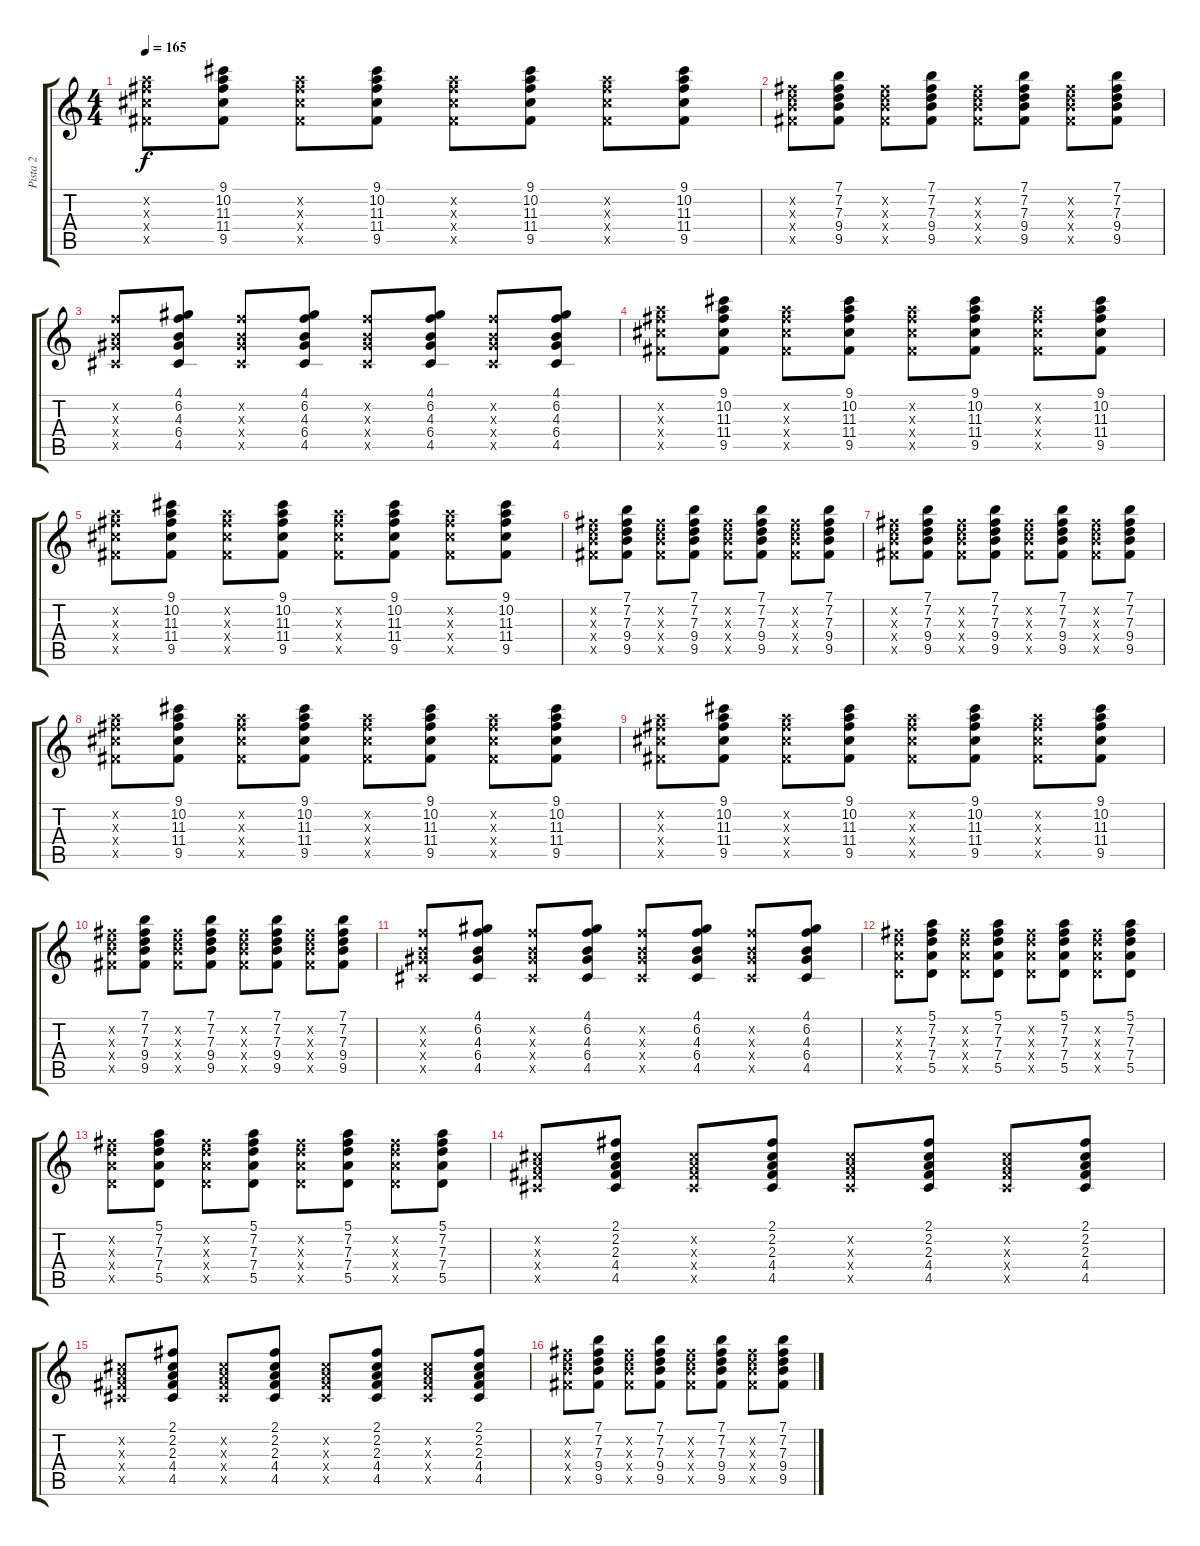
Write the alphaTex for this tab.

\track ("Pista 2" "Pista 2") {instrument electricguitarclean}
\staff {score tabs}
\tuning (E4 B3 G3 D3 A2 E2) {hide}
\ts (4 4)
\tempo 165
\clef g2
\ks c
(10.2{x} 11.3{x} 11.4{x} 9.5{x}).8{dy f} (9.1 10.2 11.3 11.4 9.5).8 (10.2{x} 11.3{x} 11.4{x} 9.5{x}).8 (9.1 10.2 11.3 11.4 9.5).8 (10.2{x} 11.3{x} 11.4{x} 9.5{x}).8 (9.1 10.2 11.3 11.4 9.5).8 (10.2{x} 11.3{x} 11.4{x} 9.5{x}).8 (9.1 10.2 11.3 11.4 9.5).8 |
(7.2{x} 7.3{x} 9.4{x} 9.5{x}).8 (7.1 7.2 7.3 9.4 9.5).8 (7.2{x} 7.3{x} 9.4{x} 9.5{x}).8 (7.1 7.2 7.3 9.4 9.5).8 (7.2{x} 7.3{x} 9.4{x} 9.5{x}).8 (7.1 7.2 7.3 9.4 9.5).8 (7.2{x} 7.3{x} 9.4{x} 9.5{x}).8 (7.1 7.2 7.3 9.4 9.5).8 |
(6.2{x} 4.3{x} 6.4{x} 4.5{x}).8 (4.1 6.2 4.3 6.4 4.5).8 (6.2{x} 4.3{x} 6.4{x} 4.5{x}).8 (4.1 6.2 4.3 6.4 4.5).8 (6.2{x} 4.3{x} 6.4{x} 4.5{x}).8 (4.1 6.2 4.3 6.4 4.5).8 (6.2{x} 4.3{x} 6.4{x} 4.5{x}).8 (4.1 6.2 4.3 6.4 4.5).8 |
(10.2{x} 11.3{x} 11.4{x} 9.5{x}).8 (9.1 10.2 11.3 11.4 9.5).8 (10.2{x} 11.3{x} 11.4{x} 9.5{x}).8 (9.1 10.2 11.3 11.4 9.5).8 (10.2{x} 11.3{x} 11.4{x} 9.5{x}).8 (9.1 10.2 11.3 11.4 9.5).8 (10.2{x} 11.3{x} 11.4{x} 9.5{x}).8 (9.1 10.2 11.3 11.4 9.5).8 |
(10.2{x} 11.3{x} 11.4{x} 9.5{x}).8 (9.1 10.2 11.3 11.4 9.5).8 (10.2{x} 11.3{x} 11.4{x} 9.5{x}).8 (9.1 10.2 11.3 11.4 9.5).8 (10.2{x} 11.3{x} 11.4{x} 9.5{x}).8 (9.1 10.2 11.3 11.4 9.5).8 (10.2{x} 11.3{x} 11.4{x} 9.5{x}).8 (9.1 10.2 11.3 11.4 9.5).8 |
(7.2{x} 7.3{x} 9.4{x} 9.5{x}).8 (7.1 7.2 7.3 9.4 9.5).8 (7.2{x} 7.3{x} 9.4{x} 9.5{x}).8 (7.1 7.2 7.3 9.4 9.5).8 (7.2{x} 7.3{x} 9.4{x} 9.5{x}).8 (7.1 7.2 7.3 9.4 9.5).8 (7.2{x} 7.3{x} 9.4{x} 9.5{x}).8 (7.1 7.2 7.3 9.4 9.5).8 |
(7.2{x} 7.3{x} 9.4{x} 9.5{x}).8 (7.1 7.2 7.3 9.4 9.5).8 (7.2{x} 7.3{x} 9.4{x} 9.5{x}).8 (7.1 7.2 7.3 9.4 9.5).8 (7.2{x} 7.3{x} 9.4{x} 9.5{x}).8 (7.1 7.2 7.3 9.4 9.5).8 (7.2{x} 7.3{x} 9.4{x} 9.5{x}).8 (7.1 7.2 7.3 9.4 9.5).8 |
(10.2{x} 11.3{x} 11.4{x} 9.5{x}).8 (9.1 10.2 11.3 11.4 9.5).8 (10.2{x} 11.3{x} 11.4{x} 9.5{x}).8 (9.1 10.2 11.3 11.4 9.5).8 (10.2{x} 11.3{x} 11.4{x} 9.5{x}).8 (9.1 10.2 11.3 11.4 9.5).8 (10.2{x} 11.3{x} 11.4{x} 9.5{x}).8 (9.1 10.2 11.3 11.4 9.5).8 |
(10.2{x} 11.3{x} 11.4{x} 9.5{x}).8 (9.1 10.2 11.3 11.4 9.5).8 (10.2{x} 11.3{x} 11.4{x} 9.5{x}).8 (9.1 10.2 11.3 11.4 9.5).8 (10.2{x} 11.3{x} 11.4{x} 9.5{x}).8 (9.1 10.2 11.3 11.4 9.5).8 (10.2{x} 11.3{x} 11.4{x} 9.5{x}).8 (9.1 10.2 11.3 11.4 9.5).8 |
(7.2{x} 7.3{x} 9.4{x} 9.5{x}).8 (7.1 7.2 7.3 9.4 9.5).8 (7.2{x} 7.3{x} 9.4{x} 9.5{x}).8 (7.1 7.2 7.3 9.4 9.5).8 (7.2{x} 7.3{x} 9.4{x} 9.5{x}).8 (7.1 7.2 7.3 9.4 9.5).8 (7.2{x} 7.3{x} 9.4{x} 9.5{x}).8 (7.1 7.2 7.3 9.4 9.5).8 |
(6.2{x} 4.3{x} 6.4{x} 4.5{x}).8 (4.1 6.2 4.3 6.4 4.5).8 (6.2{x} 4.3{x} 6.4{x} 4.5{x}).8 (4.1 6.2 4.3 6.4 4.5).8 (6.2{x} 4.3{x} 6.4{x} 4.5{x}).8 (4.1 6.2 4.3 6.4 4.5).8 (6.2{x} 4.3{x} 6.4{x} 4.5{x}).8 (4.1 6.2 4.3 6.4 4.5).8 |
(7.2{x} 7.3{x} 7.4{x} 5.5{x}).8 (5.1 7.2 7.3 7.4 5.5).8 (7.2{x} 7.3{x} 7.4{x} 5.5{x}).8 (5.1 7.2 7.3 7.4 5.5).8 (7.2{x} 7.3{x} 7.4{x} 5.5{x}).8 (5.1 7.2 7.3 7.4 5.5).8 (7.2{x} 7.3{x} 7.4{x} 5.5{x}).8 (5.1 7.2 7.3 7.4 5.5).8 |
(7.2{x} 7.3{x} 7.4{x} 5.5{x}).8 (5.1 7.2 7.3 7.4 5.5).8 (7.2{x} 7.3{x} 7.4{x} 5.5{x}).8 (5.1 7.2 7.3 7.4 5.5).8 (7.2{x} 7.3{x} 7.4{x} 5.5{x}).8 (5.1 7.2 7.3 7.4 5.5).8 (7.2{x} 7.3{x} 7.4{x} 5.5{x}).8 (5.1 7.2 7.3 7.4 5.5).8 |
(2.2{x} 2.3{x} 4.4{x} 4.5{x}).8 (2.1 2.2 2.3 4.4 4.5).8 (2.2{x} 2.3{x} 4.4{x} 4.5{x}).8 (2.1 2.2 2.3 4.4 4.5).8 (2.2{x} 2.3{x} 4.4{x} 4.5{x}).8 (2.1 2.2 2.3 4.4 4.5).8 (2.2{x} 2.3{x} 4.4{x} 4.5{x}).8 (2.1 2.2 2.3 4.4 4.5).8 |
(2.2{x} 2.3{x} 4.4{x} 4.5{x}).8 (2.1 2.2 2.3 4.4 4.5).8 (2.2{x} 2.3{x} 4.4{x} 4.5{x}).8 (2.1 2.2 2.3 4.4 4.5).8 (2.2{x} 2.3{x} 4.4{x} 4.5{x}).8 (2.1 2.2 2.3 4.4 4.5).8 (2.2{x} 2.3{x} 4.4{x} 4.5{x}).8 (2.1 2.2 2.3 4.4 4.5).8 |
(7.2{x} 7.3{x} 9.4{x} 9.5{x}).8 (7.1 7.2 7.3 9.4 9.5).8 (7.2{x} 7.3{x} 9.4{x} 9.5{x}).8 (7.1 7.2 7.3 9.4 9.5).8 (7.2{x} 7.3{x} 9.4{x} 9.5{x}).8 (7.1 7.2 7.3 9.4 9.5).8 (7.2{x} 7.3{x} 9.4{x} 9.5{x}).8 (7.1 7.2 7.3 9.4 9.5).8
